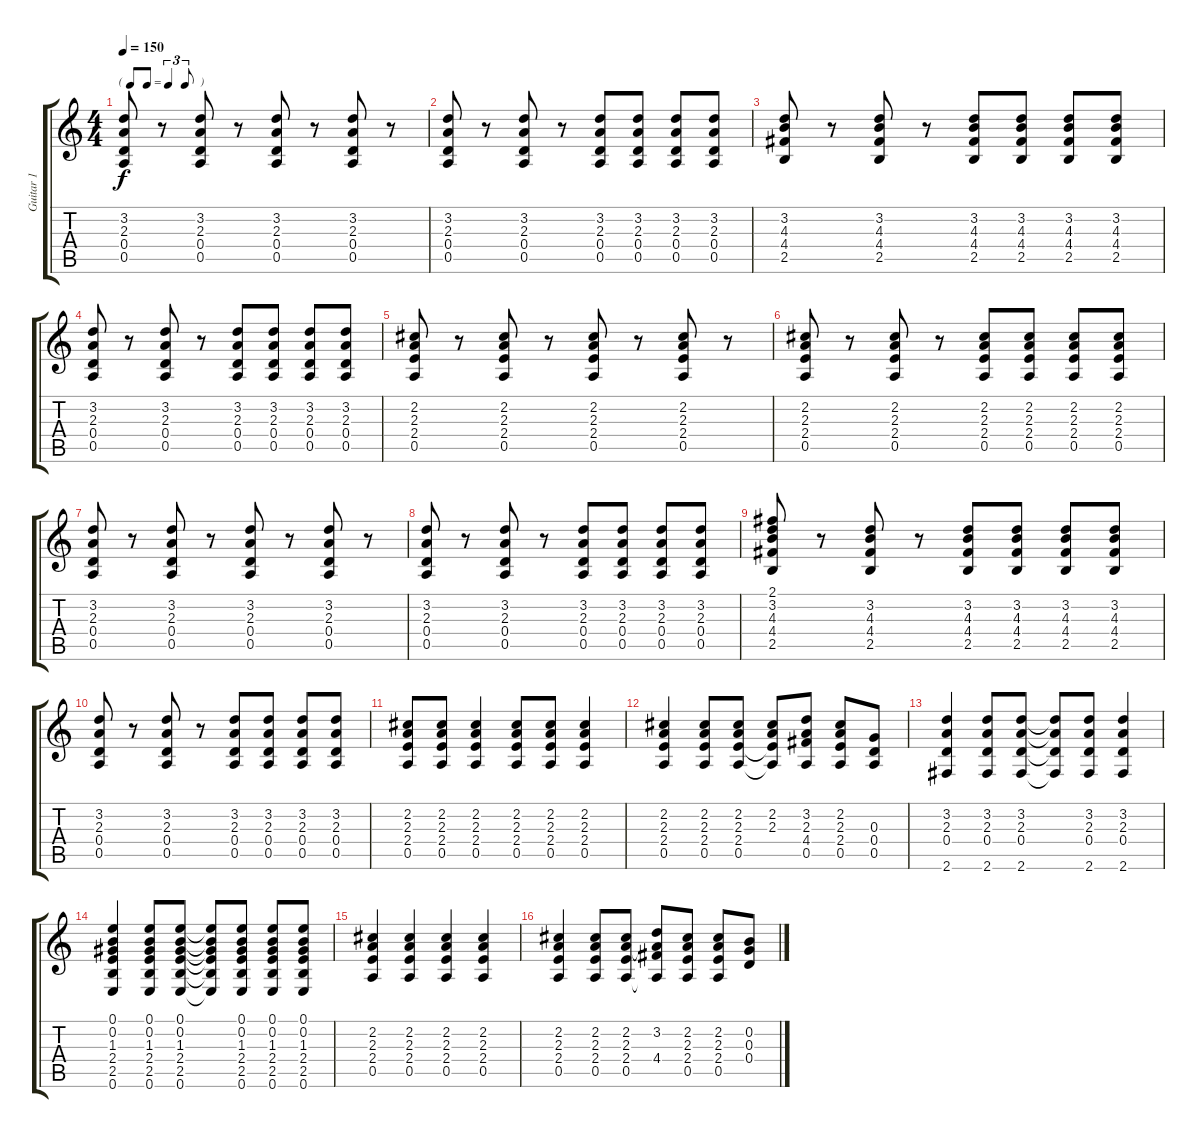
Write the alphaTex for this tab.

\track ("Guitar 1" "Guitar 1") {instrument distortionguitar}
\staff {score tabs}
\tuning (E4 B3 G3 D3 A2 E2) {hide}
\ts (4 4)
\tf triplet8th
\tempo 150
\clef g2
\ks c
(3.2 2.3 0.4 0.5).8{dy f} r.8 (3.2 2.3 0.4 0.5).8 r.8 (3.2 2.3 0.4 0.5).8 r.8 (3.2 2.3 0.4 0.5).8 r.8 |
(3.2 2.3 0.4 0.5).8 r.8 (3.2 2.3 0.4 0.5).8 r.8 (3.2 2.3 0.4 0.5).8 (3.2 2.3 0.4 0.5).8 (3.2 2.3 0.4 0.5).8 (3.2 2.3 0.4 0.5).8 |
(3.2 4.3 4.4 2.5).8 r.8 (3.2 4.3 4.4 2.5).8 r.8 (3.2 4.3 4.4 2.5).8 (3.2 4.3 4.4 2.5).8 (3.2 4.3 4.4 2.5).8 (3.2 4.3 4.4 2.5).8 |
(3.2 2.3 0.4 0.5).8 r.8 (3.2 2.3 0.4 0.5).8 r.8 (3.2 2.3 0.4 0.5).8 (3.2 2.3 0.4 0.5).8 (3.2 2.3 0.4 0.5).8 (3.2 2.3 0.4 0.5).8 |
(2.2 2.3 2.4 0.5).8 r.8 (2.2 2.3 2.4 0.5).8 r.8 (2.2 2.3 2.4 0.5).8 r.8 (2.2 2.3 2.4 0.5).8 r.8 |
(2.2 2.3 2.4 0.5).8 r.8 (2.2 2.3 2.4 0.5).8 r.8 (2.2 2.3 2.4 0.5).8 (2.2 2.3 2.4 0.5).8 (2.2 2.3 2.4 0.5).8 (2.2 2.3 2.4 0.5).8 |
(3.2 2.3 0.4 0.5).8 r.8 (3.2 2.3 0.4 0.5).8 r.8 (3.2 2.3 0.4 0.5).8 r.8 (3.2 2.3 0.4 0.5).8 r.8 |
(3.2 2.3 0.4 0.5).8 r.8 (3.2 2.3 0.4 0.5).8 r.8 (3.2 2.3 0.4 0.5).8 (3.2 2.3 0.4 0.5).8 (3.2 2.3 0.4 0.5).8 (3.2 2.3 0.4 0.5).8 |
(2.1 3.2 4.3 4.4 2.5).8 r.8 (3.2 4.3 4.4 2.5).8 r.8 (3.2 4.3 4.4 2.5).8 (3.2 4.3 4.4 2.5).8 (3.2 4.3 4.4 2.5).8 (3.2 4.3 4.4 2.5).8 |
(3.2 2.3 0.4 0.5).8 r.8 (3.2 2.3 0.4 0.5).8 r.8 (3.2 2.3 0.4 0.5).8 (3.2 2.3 0.4 0.5).8 (3.2 2.3 0.4 0.5).8 (3.2 2.3 0.4 0.5).8 |
(2.2 2.3 2.4 0.5).8 (2.2 2.3 2.4 0.5).8 (2.2 2.3 2.4 0.5).4 (2.2 2.3 2.4 0.5).8 (2.2 2.3 2.4 0.5).8 (2.2 2.3 2.4 0.5).4 |
(2.2 2.3 2.4 0.5).4 (2.2 2.3 2.4 0.5).8 (2.2 2.3 2.4 0.5).8 (2.2 2.3 2.4{t} 0.5{t}).8 (3.2 2.3 4.4 0.5).8 (2.2 2.3 2.4 0.5).8 (0.3 0.4 0.5).8 |
(3.2 2.3 0.4 2.6).4 (3.2 2.3 0.4 2.6).8 (3.2 2.3 0.4 2.6).8 (3.2{t} 2.3{t} 0.4{t} 2.6{t}).8 (3.2 2.3 0.4 2.6).8 (3.2 2.3 0.4 2.6).4 |
(0.1 0.2 1.3 2.4 2.5 0.6).4 (0.1 0.2 1.3 2.4 2.5 0.6).8 (0.1 0.2 1.3 2.4 2.5 0.6).8 (0.1{t} 0.2{t} 1.3{t} 2.4{t} 2.5{t} 0.6{t}).8 (0.1 0.2 1.3 2.4 2.5 0.6).8 (0.1 0.2 1.3 2.4 2.5 0.6).8 (0.1 0.2 1.3 2.4 2.5 0.6).8 |
(2.2 2.3 2.4 0.5).4 (2.2 2.3 2.4 0.5).4 (2.2 2.3 2.4 0.5).4 (2.2 2.3 2.4 0.5).4 |
(2.2 2.3 2.4 0.5).4 (2.2 2.3 2.4 0.5).8 (2.2 2.3 2.4 0.5).8 (3.2 2.3{t} 4.4 0.5{t}).8 (2.2 2.3 2.4 0.5).8 (2.2 2.3 2.4 0.5).8 (0.2 0.3 0.4).8
